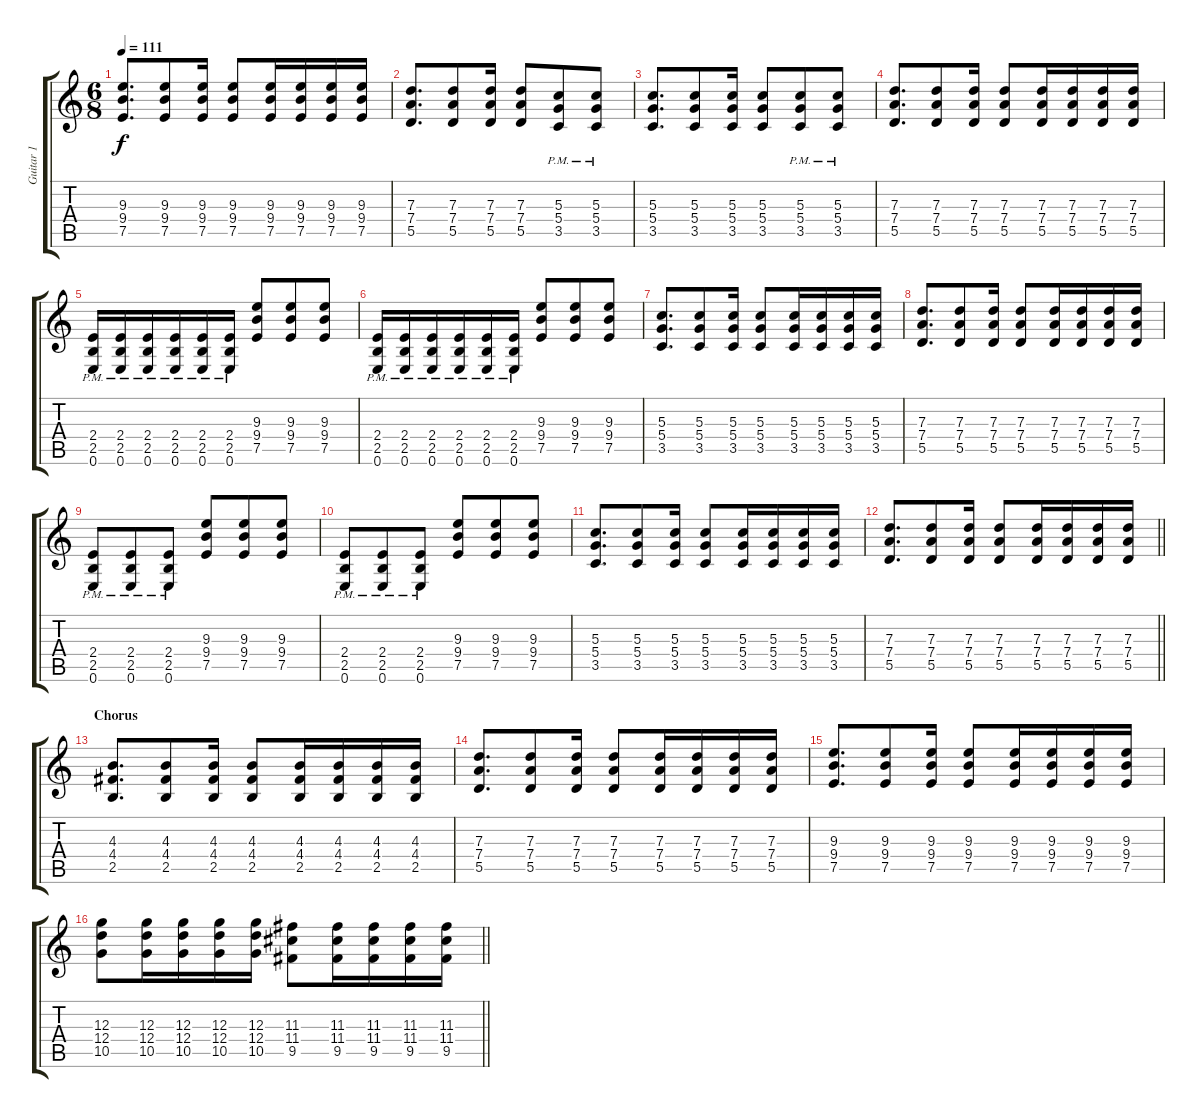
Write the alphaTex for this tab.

\track ("Guitar 1" "Guitar 1") {instrument electricguitarjazz}
\staff {score tabs}
\tuning (E4 B3 G3 D3 A2 E2) {hide}
\ts (6 8)
\tempo 111
\clef g2
\ks c
(9.3 9.4 7.5).8{d dy f} (9.3 9.4 7.5).8 (9.3 9.4 7.5).16 (9.3 9.4 7.5).8 (9.3 9.4 7.5).16 (9.3 9.4 7.5).16 (9.3 9.4 7.5).16 (9.3 9.4 7.5).16 |
(7.3 7.4 5.5).8{d} (7.3 7.4 5.5).8 (7.3 7.4 5.5).16 (7.3 7.4 5.5).8 (5.3{pm} 5.4{pm} 3.5{pm}).8 (5.3{pm} 5.4{pm} 3.5{pm}).8 |
(5.3 5.4 3.5).8{d} (5.3 5.4 3.5).8 (5.3 5.4 3.5).16 (5.3 5.4 3.5).8 (5.3{pm} 5.4{pm} 3.5{pm}).8 (5.3{pm} 5.4{pm} 3.5{pm}).8 |
(7.3 7.4 5.5).8{d} (7.3 7.4 5.5).8 (7.3 7.4 5.5).16 (7.3 7.4 5.5).8 (7.3 7.4 5.5).16 (7.3 7.4 5.5).16 (7.3 7.4 5.5).16 (7.3 7.4 5.5).16 |
(2.4{pm} 2.5{pm} 0.6{pm}).16 (2.4{pm} 2.5{pm} 0.6{pm}).16 (2.4{pm} 2.5{pm} 0.6{pm}).16 (2.4{pm} 2.5{pm} 0.6{pm}).16 (2.4{pm} 2.5{pm} 0.6{pm}).16 (2.4{pm} 2.5{pm} 0.6{pm}).16 (9.3 9.4 7.5).8 (9.3 9.4 7.5).8 (9.3 9.4 7.5).8 |
(2.4{pm} 2.5{pm} 0.6{pm}).16 (2.4{pm} 2.5{pm} 0.6{pm}).16 (2.4{pm} 2.5{pm} 0.6{pm}).16 (2.4{pm} 2.5{pm} 0.6{pm}).16 (2.4{pm} 2.5{pm} 0.6{pm}).16 (2.4{pm} 2.5{pm} 0.6{pm}).16 (9.3 9.4 7.5).8 (9.3 9.4 7.5).8 (9.3 9.4 7.5).8 |
(5.3 5.4 3.5).8{d} (5.3 5.4 3.5).8 (5.3 5.4 3.5).16 (5.3 5.4 3.5).8 (5.3 5.4 3.5).16 (5.3 5.4 3.5).16 (5.3 5.4 3.5).16 (5.3 5.4 3.5).16 |
(7.3 7.4 5.5).8{d} (7.3 7.4 5.5).8 (7.3 7.4 5.5).16 (7.3 7.4 5.5).8 (7.3 7.4 5.5).16 (7.3 7.4 5.5).16 (7.3 7.4 5.5).16 (7.3 7.4 5.5).16 |
(2.4{pm} 2.5{pm} 0.6{pm}).8 (2.4{pm} 2.5{pm} 0.6{pm}).8 (2.4{pm} 2.5{pm} 0.6{pm}).8 (9.3 9.4 7.5).8 (9.3 9.4 7.5).8 (9.3 9.4 7.5).8 |
(2.4{pm} 2.5{pm} 0.6{pm}).8 (2.4{pm} 2.5{pm} 0.6{pm}).8 (2.4{pm} 2.5{pm} 0.6{pm}).8 (9.3 9.4 7.5).8 (9.3 9.4 7.5).8 (9.3 9.4 7.5).8 |
(5.3 5.4 3.5).8{d} (5.3 5.4 3.5).8 (5.3 5.4 3.5).16 (5.3 5.4 3.5).8 (5.3 5.4 3.5).16 (5.3 5.4 3.5).16 (5.3 5.4 3.5).16 (5.3 5.4 3.5).16 |
\barLineRight lightlight
(7.3 7.4 5.5).8{d} (7.3 7.4 5.5).8 (7.3 7.4 5.5).16 (7.3 7.4 5.5).8 (7.3 7.4 5.5).16 (7.3 7.4 5.5).16 (7.3 7.4 5.5).16 (7.3 7.4 5.5).16 |
\section ("" "Chorus")
(4.3 4.4 2.5).8{d} (4.3 4.4 2.5).8 (4.3 4.4 2.5).16 (4.3 4.4 2.5).8 (4.3 4.4 2.5).16 (4.3 4.4 2.5).16 (4.3 4.4 2.5).16 (4.3 4.4 2.5).16 |
(7.3 7.4 5.5).8{d} (7.3 7.4 5.5).8 (7.3 7.4 5.5).16 (7.3 7.4 5.5).8 (7.3 7.4 5.5).16 (7.3 7.4 5.5).16 (7.3 7.4 5.5).16 (7.3 7.4 5.5).16 |
(9.3 9.4 7.5).8{d} (9.3 9.4 7.5).8 (9.3 9.4 7.5).16 (9.3 9.4 7.5).8 (9.3 9.4 7.5).16 (9.3 9.4 7.5).16 (9.3 9.4 7.5).16 (9.3 9.4 7.5).16 |
\barLineRight lightlight
(12.3 12.4 10.5).8 (12.3 12.4 10.5).16 (12.3 12.4 10.5).16 (12.3 12.4 10.5).16 (12.3 12.4 10.5).16 (11.3 11.4 9.5).8 (11.3 11.4 9.5).16 (11.3 11.4 9.5).16 (11.3 11.4 9.5).16 (11.3 11.4 9.5).16
